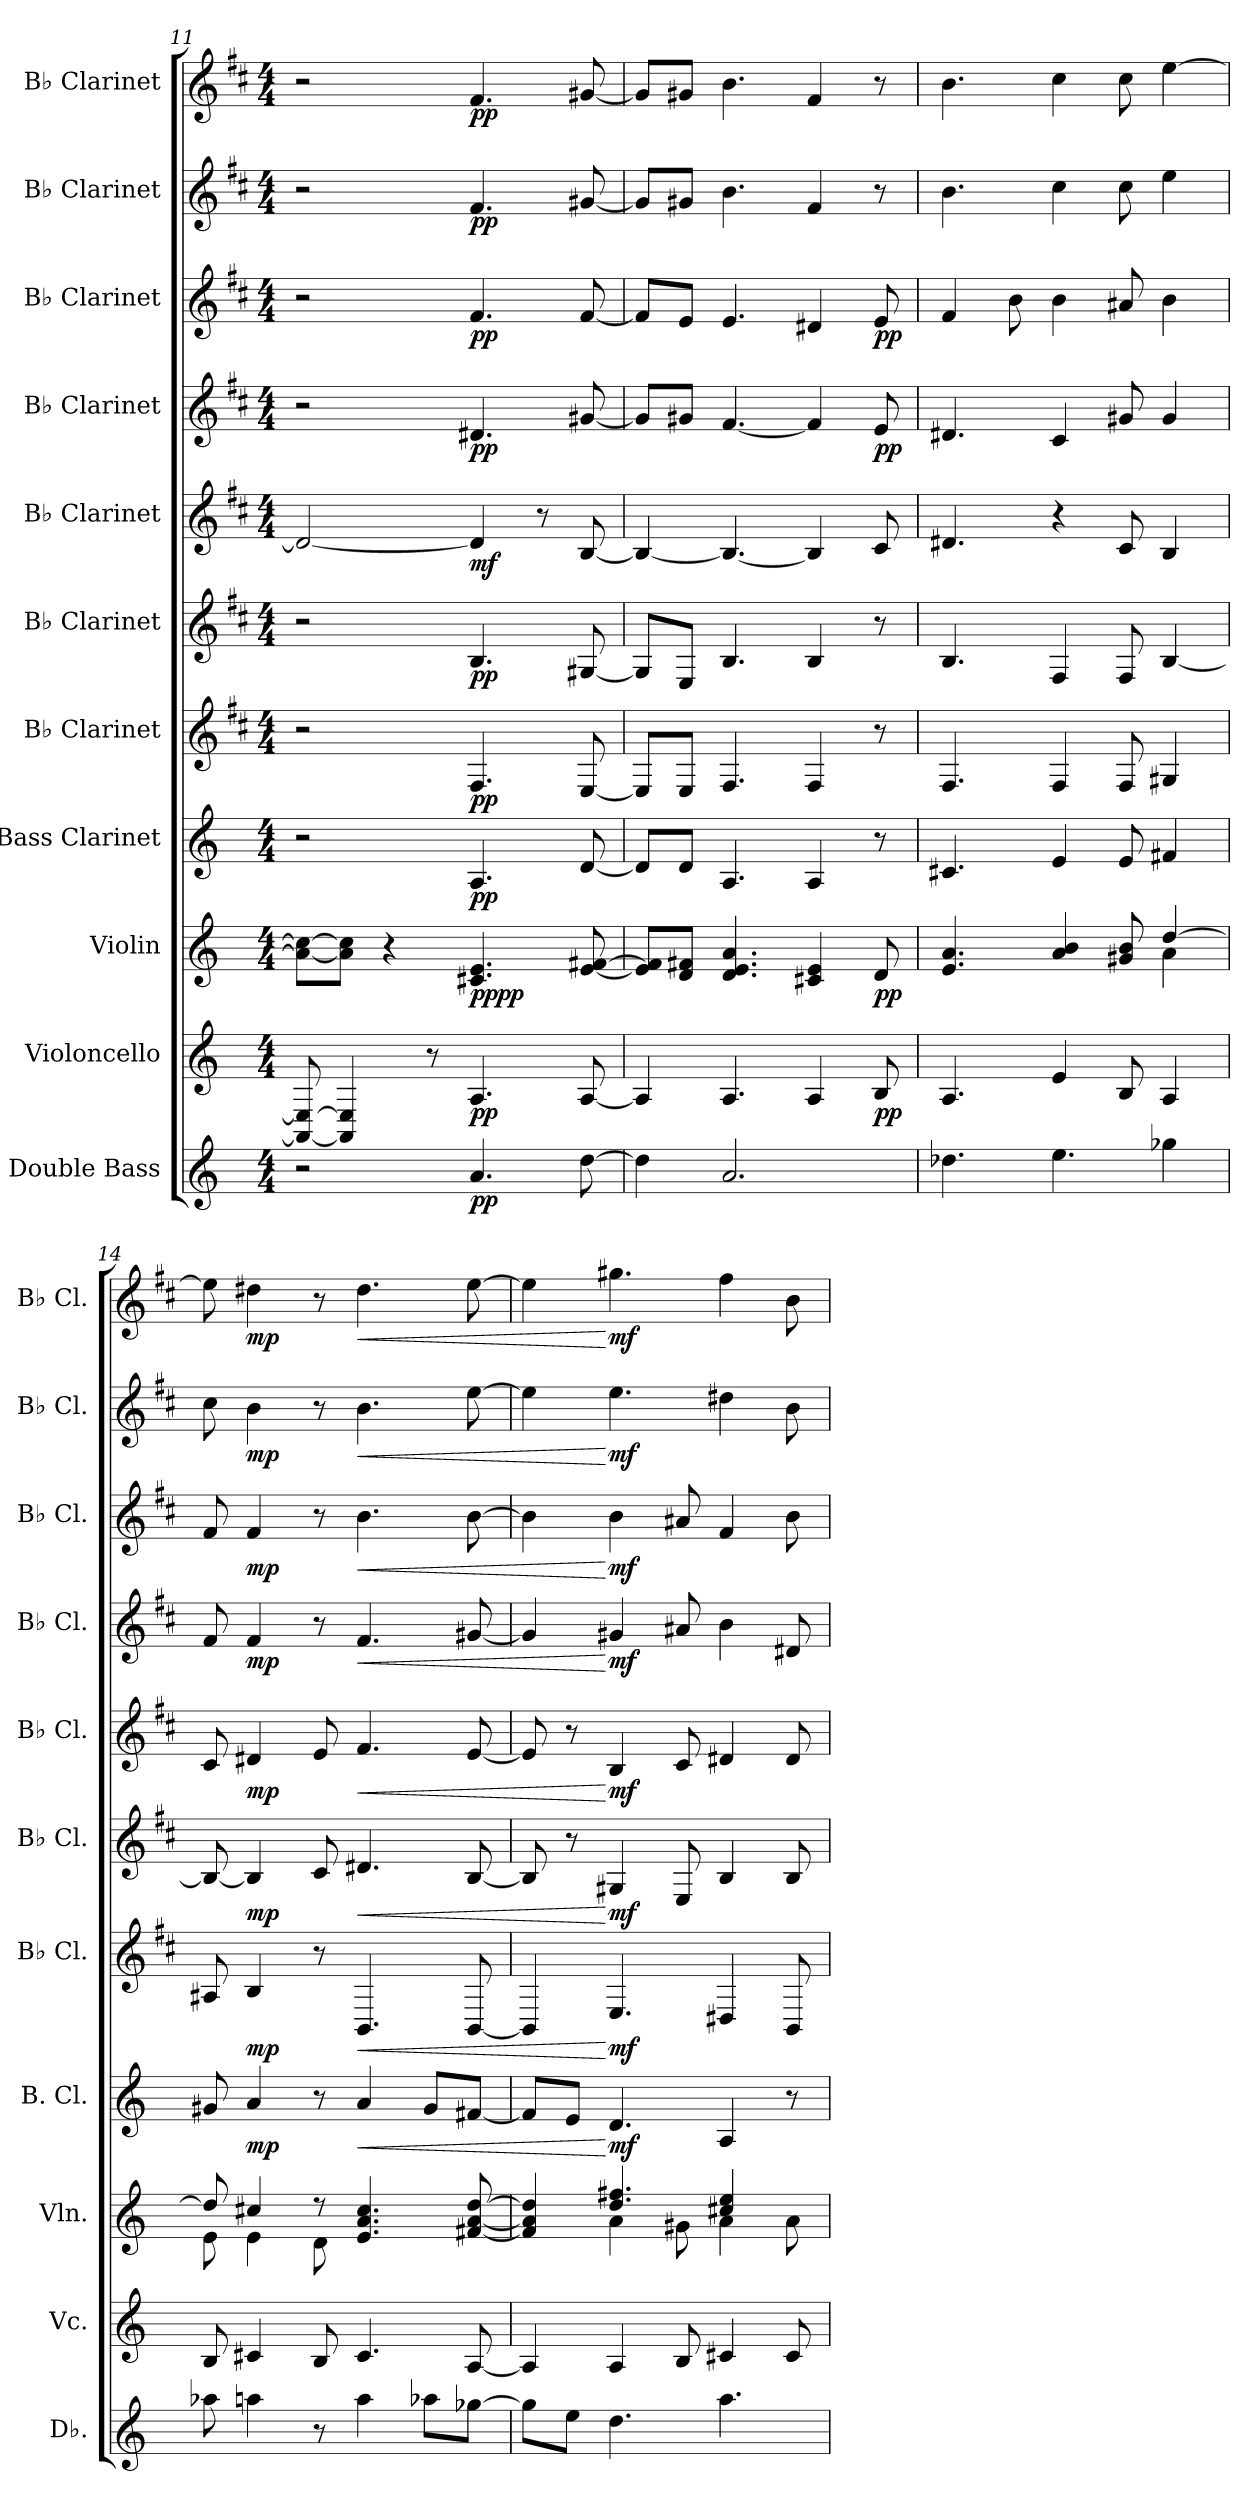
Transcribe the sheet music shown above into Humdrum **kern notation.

**kern	**dynam	**kern	**dynam	**kern	**dynam	**kern	**dynam	**kern	**dynam	**kern	**dynam	**kern	**dynam	**kern	**dynam	**kern	**dynam	**kern	**dynam	**kern	**dynam
*part11	*part11	*part10	*part10	*part9	*part9	*part8	*part8	*part7	*part7	*part6	*part6	*part5	*part5	*part4	*part4	*part3	*part3	*part2	*part2	*part1	*part1
*staff11	*staff11	*staff10	*staff10	*staff9	*staff9	*staff8	*staff8	*staff7	*staff7	*staff6	*staff6	*staff5	*staff5	*staff4	*staff4	*staff3	*staff3	*staff2	*staff2	*staff1	*staff1
*I"Double Bass	*	*I"Violoncello	*	*I"Violin	*	*I"Bass Clarinet	*	*I"B♭ Clarinet	*	*I"B♭ Clarinet	*	*I"B♭ Clarinet	*	*I"B♭ Clarinet	*	*I"B♭ Clarinet	*	*I"B♭ Clarinet	*	*I"B♭ Clarinet	*
*I'Db.	*	*I'Vc.	*	*I'Vln.	*	*I'B. Cl.	*	*I'B♭ Cl.	*	*I'B♭ Cl.	*	*I'B♭ Cl.	*	*I'B♭ Cl.	*	*I'B♭ Cl.	*	*I'B♭ Cl.	*	*I'B♭ Cl.	*
*clefG2	*	*clefG2	*	*clefG2	*	*clefG2	*	*clefG2	*	*clefG2	*	*clefG2	*	*clefG2	*	*clefG2	*	*clefG2	*	*clefG2	*
*ITrd7c12	*	*	*	*	*	*ITrd8c14	*	*ITrd1c2	*	*ITrd1c2	*	*ITrd1c2	*	*ITrd1c2	*	*ITrd1c2	*	*ITrd1c2	*	*ITrd1c2	*
*k[]	*	*k[]	*	*k[]	*	*k[]	*	*k[]	*	*k[]	*	*k[]	*	*k[]	*	*k[]	*	*k[]	*	*k[]	*
*M4/4	*	*M4/4	*	*M4/4	*	*M4/4	*	*M4/4	*	*M4/4	*	*M4/4	*	*M4/4	*	*M4/4	*	*M4/4	*	*M4/4	*
=11	=11	=11	=11	=11	=11	=11	=11	=11	=11	=11	=11	=11	=11	=11	=11	=11	=11	=11	=11	=11	=11
2r	.	8AA/_ 8E/_	.	8a\_ 8cc#\_L	.	2r	.	2r	.	2r	.	2c#/_	.	2r	.	2r	.	2r	.	2r	.
.	.	4AA/] 4E/]	.	8a\] 8cc#\]J	.	.	.	.	.	.	.	.	.	.	.	.	.	.	.	.	.
.	.	.	.	4r	.	.	.	.	.	.	.	.	.	.	.	.	.	.	.	.	.
.	.	8r	.	.	.	.	.	.	.	.	.	.	.	.	.	.	.	.	.	.	.
!	!LO:DY:b	!	!LO:DY:b	!	!LO:DY:b	!	!	!	!	!	!	!	!	!	!	!	!	!	!	!	!
!	!	!	!	!	!LO:DY:n=1:b	!	!LO:DY:b	!	!LO:DY:b	!	!LO:DY:b	!	!LO:DY:b	!	!LO:DY:b	!	!LO:DY:b	!	!LO:DY:b	!	!LO:DY:b
4.A/	pp	4.A/	pp	4.c#X/ 4.e/	pp pp	4.AA/	pp	4.E/	pp	4.A/	pp	4c#/]	mf	4.c#X/	pp	4.e/	pp	4.e/	pp	4.e/	pp
.	.	.	.	.	.	.	.	.	.	.	.	8r	.	.	.	.	.	.	.	.	.
[8d\	.	[8A/	.	[8e/ [8f#X/	.	[8D/	.	[8D/	.	[8F#X/	.	[8A/	.	[8f#X/	.	[8e/	.	[8f#X/	.	[8f#X/	.
=12	=12	=12	=12	=12	=12	=12	=12	=12	=12	=12	=12	=12	=12	=12	=12	=12	=12	=12	=12	=12	=12
4d\]	.	4A/]	.	8e/] 8f#/]L	.	8D/L]	.	8D/L]	.	8F#/L]	.	4A/_	.	8f#/L]	.	8e/L]	.	8f#/L]	.	8f#/L]	.
.	.	.	.	8d/ 8f#X/J	.	8D/J	.	8D/J	.	8D/J	.	.	.	8f#X/J	.	8d/J	.	8f#X/J	.	8f#X/J	.
2.A/	.	4.A/	.	4.d/ 4.e/ 4.a/	.	4.AA/	.	4.E/	.	4.A/	.	4.A/_	.	[4.e/	.	4.d/	.	4.a\	.	4.a\	.
.	.	4A/	.	4c#X/ 4e/	.	4AA/	.	4E/	.	4A/	.	4A/]	.	4e/]	.	4c#X/	.	4e/	.	4e/	.
!	!	!	!LO:DY:b	!	!LO:DY:b	!	!	!	!	!	!	!	!	!	!LO:DY:b	!	!LO:DY:b	!	!	!	!
.	.	8B/	pp	8d/	pp	8r	.	8r	.	8r	.	8B/	.	8d/	pp	8d/	pp	8r	.	8r	.
=13	=13	=13	=13	=13	=13	=13	=13	=13	=13	=13	=13	=13	=13	=13	=13	=13	=13	=13	=13	=13	=13
*	*	*	*	*^	*	*	*	*	*	*	*	*	*	*	*	*	*	*	*	*	*
4.d-X\	.	4.A/	.	4.e/ 4.a/	2.ryy	.	4.C#X/	.	4.E/	.	4.A/	.	4.c#X/	.	4.c#X/	.	4e/	.	4.a\	.	4.a\	.
.	.	.	.	.	.	.	.	.	.	.	.	.	.	.	.	.	8a\	.	.	.	.	.
4.e\	.	4e/	.	4a/ 4b/	.	.	4E/	.	4E/	.	4E/	.	4r	.	4B/	.	4a\	.	4b\	.	4b\	.
.	.	8B/	.	8g#X/ 8b/	.	.	8E/	.	8E/	.	8E/	.	8B/	.	8f#X/	.	8g#X/	.	8b\	.	8b\	.
4g-X\	.	4A/	.	[4dd/	4a\	.	4F#X/	.	4F#X/	.	[4A/	.	4A/	.	4f#/	.	4a\	.	4dd\	.	[4dd\	.
!!LO:PB:g=z
=14	=14	=14	=14	=14	=14	=14	=14	=14	=14	=14	=14	=14	=14	=14	=14	=14	=14	=14	=14	=14	=14	=14
8a-X\	.	8B/	.	8dd/]	8e\	.	8G#X/	.	8G#X/	.	8A/_	.	8B/	.	8e/	.	8e/	.	8b\	.	8dd\]	.
!	!	!	!	!	!	!	!	!LO:DY:b	!	!LO:DY:b	!	!LO:DY:b	!	!LO:DY:b	!	!LO:DY:b	!	!LO:DY:b	!	!LO:DY:b	!	!LO:DY:b
4an\	.	4c#X/	.	4cc#X/	4e\	.	4A/	mp	4A/	mp	4A/]	mp	4c#X/	mp	4e/	mp	4e/	mp	4a\	mp	4cc#X\	mp
8r	.	8B/	.	8r	8d\	.	8r	.	8r	.	8B/	.	8d/	.	8r	.	8r	.	8r	.	8r	.
!	!	!	!	!	!	!	!	!LO:HP:b	!	!LO:HP:b	!	!LO:HP:b	!	!LO:HP:b	!	!LO:HP:b	!	!LO:HP:b	!	!LO:HP:b	!	!LO:HP:b
4a\	.	4.c#/	.	4.e/ 4.a/ 4.cc#/	2ryy	.	4A/	<	4.AA/	<	4.c#X/	<	4.e/	<	4.e/	<	4.a\	<	4.a\	<	4.cc#\	<
8a-X\L	.	.	.	.	.	.	8G#/L	.	.	.	.	.	.	.	.	.	.	.	.	.	.	.
[8g-X\J	.	[8A/	.	[8f#X/ [8a/ [8dd/	.	.	[8F#X/J	.	[8AA/	.	[8A/	.	[8d/	.	[8f#X/	.	[8a\	.	[8dd\	.	[8dd\	.
=15	=15	=15	=15	=15	=15	=15	=15	=15	=15	=15	=15	=15	=15	=15	=15	=15	=15	=15	=15	=15	=15	=15
8g-\L]	.	4A/]	.	4f#/] 4a/] 4dd/]	4ryy	.	8F#/L]	.	4AA/]	.	8A/]	.	8d/]	.	4f#/]	.	4a\]	.	4dd\]	.	4dd\]	.
8e\J	.	.	.	.	.	.	8E/J	.	.	.	8r	.	8r	.	.	.	.	.	.	.	.	.
!	!	!	!	!	!	!	!	!LO:DY:n=1:b	!	!LO:DY:n=1:b	!	!LO:DY:n=1:b	!	!LO:DY:n=1:b	!	!LO:DY:n=1:b	!	!LO:DY:n=1:b	!	!LO:DY:n=1:b	!	!LO:DY:n=1:b
4.d\	.	4A/	.	4.dd/ 4.ff#X/	4a\	.	4.D/	[ mf	4.D/	[ mf	4F#X/	[ mf	4A/	[ mf	4f#X/	[ mf	4a\	[ mf	4.dd\	[ mf	4.ff#X\	[ mf
.	.	8B/	.	.	8g#X\	.	.	.	.	.	8D/	.	8B/	.	8g#X/	.	8g#X/	.	.	.	.	.
4.a\	.	4c#X/	.	4cc#X/ 4ee/	4a\	.	4AA/	.	4C#X/	.	4A/	.	4c#X/	.	4a\	.	4e/	.	4cc#X\	.	4ee\	.
.	.	8c#/	.	8ryy	8a\	.	8r	.	8AA/	.	8A/	.	8c#/	.	8c#X/	.	8a\	.	8a\	.	8a\	.
*	*	*	*	*v	*v	*	*	*	*	*	*	*	*	*	*	*	*	*	*	*	*	*
=	=	=	=	=	=	=	=	=	=	=	=	=	=	=	=	=	=	=	=	=	=
*-	*-	*-	*-	*-	*-	*-	*-	*-	*-	*-	*-	*-	*-	*-	*-	*-	*-	*-	*-	*-	*-
